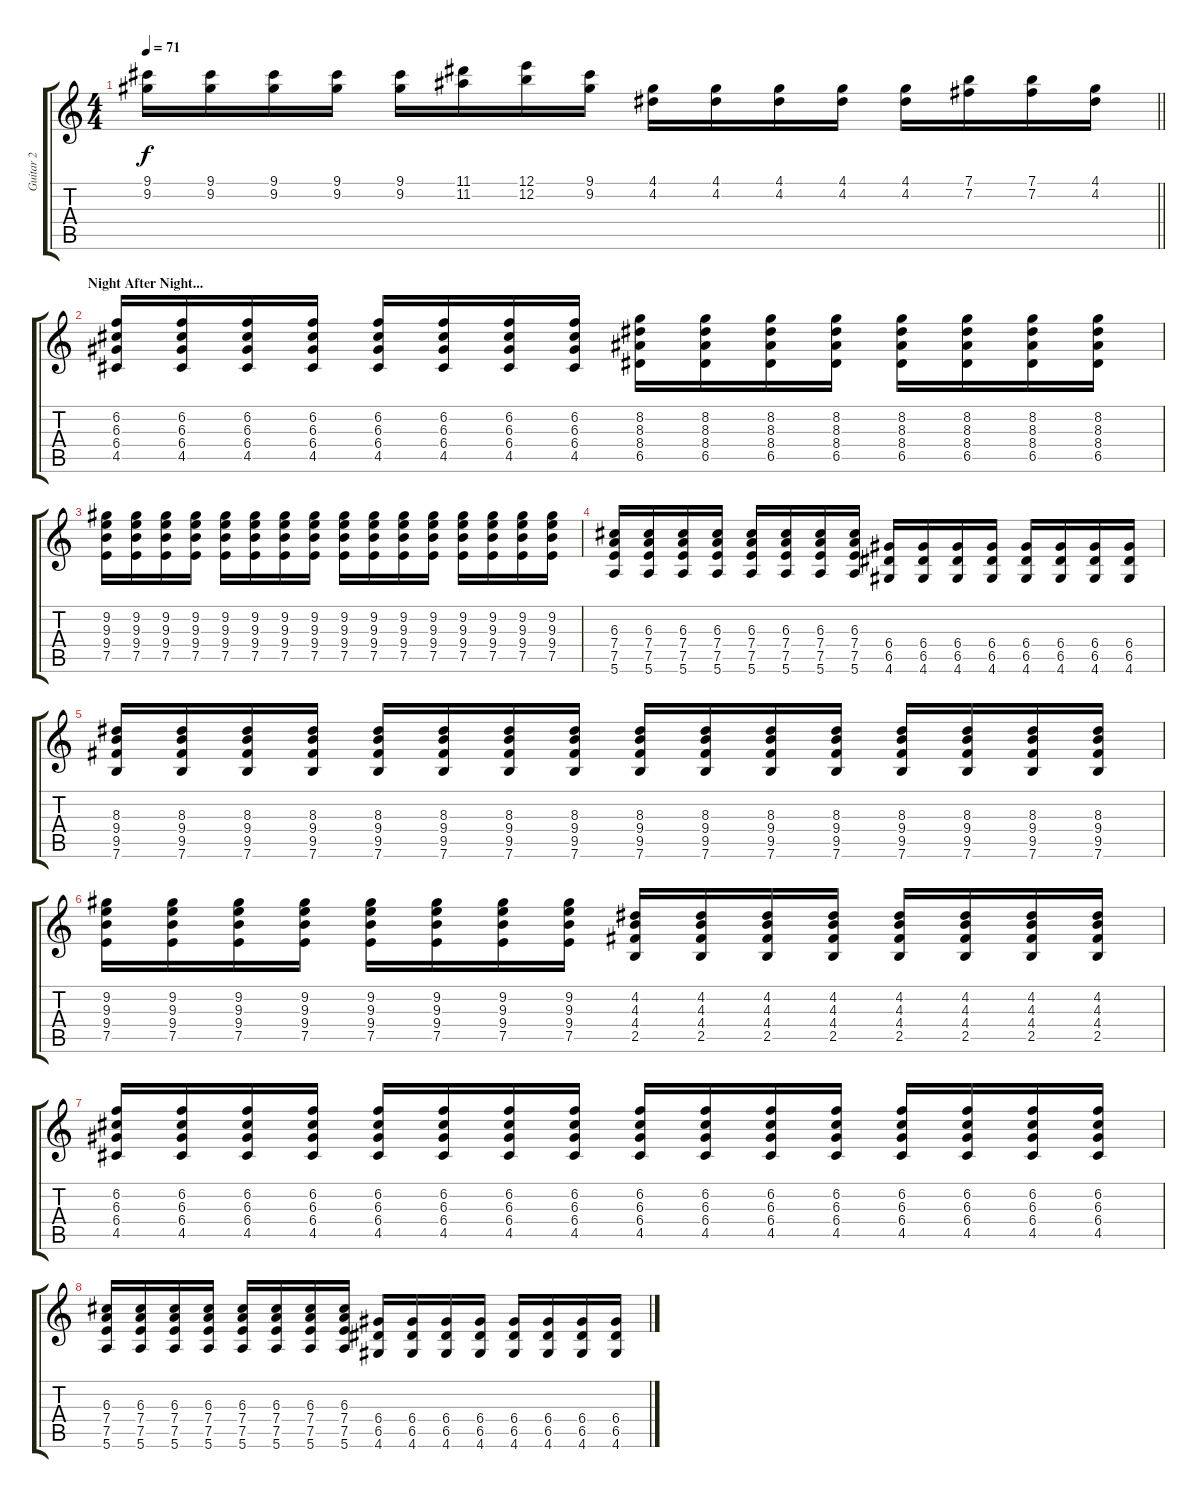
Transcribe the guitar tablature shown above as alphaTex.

\track ("Guitar 2" "Guitar 2") {instrument distortionguitar}
\staff {score tabs}
\tuning (E4 B3 G3 D3 A2 E2) {hide}
\ts (4 4)
\tempo 71
\clef g2
\barLineRight lightlight
\ks c
(9.1 9.2).16{dy f} (9.1 9.2).16 (9.1 9.2).16 (9.1 9.2).16 (9.1 9.2).16 (11.1 11.2).16 (12.1 12.2).16 (9.1 9.2).16 (4.1 4.2).16 (4.1 4.2).16 (4.1 4.2).16 (4.1 4.2).16 (4.1 4.2).16 (7.1 7.2).16 (7.1 7.2).16 (4.1 4.2).16 |
\section ("" "Night After Night...")
(6.2 6.3 6.4 4.5).16 (6.2 6.3 6.4 4.5).16 (6.2 6.3 6.4 4.5).16 (6.2 6.3 6.4 4.5).16 (6.2 6.3 6.4 4.5).16 (6.2 6.3 6.4 4.5).16 (6.2 6.3 6.4 4.5).16 (6.2 6.3 6.4 4.5).16 (8.2 8.3 8.4 6.5).16 (8.2 8.3 8.4 6.5).16 (8.2 8.3 8.4 6.5).16 (8.2 8.3 8.4 6.5).16 (8.2 8.3 8.4 6.5).16 (8.2 8.3 8.4 6.5).16 (8.2 8.3 8.4 6.5).16 (8.2 8.3 8.4 6.5).16 |
(9.2 9.3 9.4 7.5).16 (9.2 9.3 9.4 7.5).16 (9.2 9.3 9.4 7.5).16 (9.2 9.3 9.4 7.5).16 (9.2 9.3 9.4 7.5).16 (9.2 9.3 9.4 7.5).16 (9.2 9.3 9.4 7.5).16 (9.2 9.3 9.4 7.5).16 (9.2 9.3 9.4 7.5).16 (9.2 9.3 9.4 7.5).16 (9.2 9.3 9.4 7.5).16 (9.2 9.3 9.4 7.5).16 (9.2 9.3 9.4 7.5).16 (9.2 9.3 9.4 7.5).16 (9.2 9.3 9.4 7.5).16 (9.2 9.3 9.4 7.5).16 |
(6.3 7.4 7.5 5.6).16 (6.3 7.4 7.5 5.6).16 (6.3 7.4 7.5 5.6).16 (6.3 7.4 7.5 5.6).16 (6.3 7.4 7.5 5.6).16 (6.3 7.4 7.5 5.6).16 (6.3 7.4 7.5 5.6).16 (6.3 7.4 7.5 5.6).16 (6.4 6.5 4.6).16 (6.4 6.5 4.6).16 (6.4 6.5 4.6).16 (6.4 6.5 4.6).16 (6.4 6.5 4.6).16 (6.4 6.5 4.6).16 (6.4 6.5 4.6).16 (6.4 6.5 4.6).16 |
(8.3 9.4 9.5 7.6).16 (8.3 9.4 9.5 7.6).16 (8.3 9.4 9.5 7.6).16 (8.3 9.4 9.5 7.6).16 (8.3 9.4 9.5 7.6).16 (8.3 9.4 9.5 7.6).16 (8.3 9.4 9.5 7.6).16 (8.3 9.4 9.5 7.6).16 (8.3 9.4 9.5 7.6).16 (8.3 9.4 9.5 7.6).16 (8.3 9.4 9.5 7.6).16 (8.3 9.4 9.5 7.6).16 (8.3 9.4 9.5 7.6).16 (8.3 9.4 9.5 7.6).16 (8.3 9.4 9.5 7.6).16 (8.3 9.4 9.5 7.6).16 |
(9.2 9.3 9.4 7.5).16 (9.2 9.3 9.4 7.5).16 (9.2 9.3 9.4 7.5).16 (9.2 9.3 9.4 7.5).16 (9.2 9.3 9.4 7.5).16 (9.2 9.3 9.4 7.5).16 (9.2 9.3 9.4 7.5).16 (9.2 9.3 9.4 7.5).16 (4.2 4.3 4.4 2.5).16 (4.2 4.3 4.4 2.5).16 (4.2 4.3 4.4 2.5).16 (4.2 4.3 4.4 2.5).16 (4.2 4.3 4.4 2.5).16 (4.2 4.3 4.4 2.5).16 (4.2 4.3 4.4 2.5).16 (4.2 4.3 4.4 2.5).16 |
(6.2 6.3 6.4 4.5).16 (6.2 6.3 6.4 4.5).16 (6.2 6.3 6.4 4.5).16 (6.2 6.3 6.4 4.5).16 (6.2 6.3 6.4 4.5).16 (6.2 6.3 6.4 4.5).16 (6.2 6.3 6.4 4.5).16 (6.2 6.3 6.4 4.5).16 (6.2 6.3 6.4 4.5).16 (6.2 6.3 6.4 4.5).16 (6.2 6.3 6.4 4.5).16 (6.2 6.3 6.4 4.5).16 (6.2 6.3 6.4 4.5).16 (6.2 6.3 6.4 4.5).16 (6.2 6.3 6.4 4.5).16 (6.2 6.3 6.4 4.5).16 |
(6.3 7.4 7.5 5.6).16 (6.3 7.4 7.5 5.6).16 (6.3 7.4 7.5 5.6).16 (6.3 7.4 7.5 5.6).16 (6.3 7.4 7.5 5.6).16 (6.3 7.4 7.5 5.6).16 (6.3 7.4 7.5 5.6).16 (6.3 7.4 7.5 5.6).16 (6.4 6.5 4.6).16 (6.4 6.5 4.6).16 (6.4 6.5 4.6).16 (6.4 6.5 4.6).16 (6.4 6.5 4.6).16 (6.4 6.5 4.6).16 (6.4 6.5 4.6).16 (6.4 6.5 4.6).16
